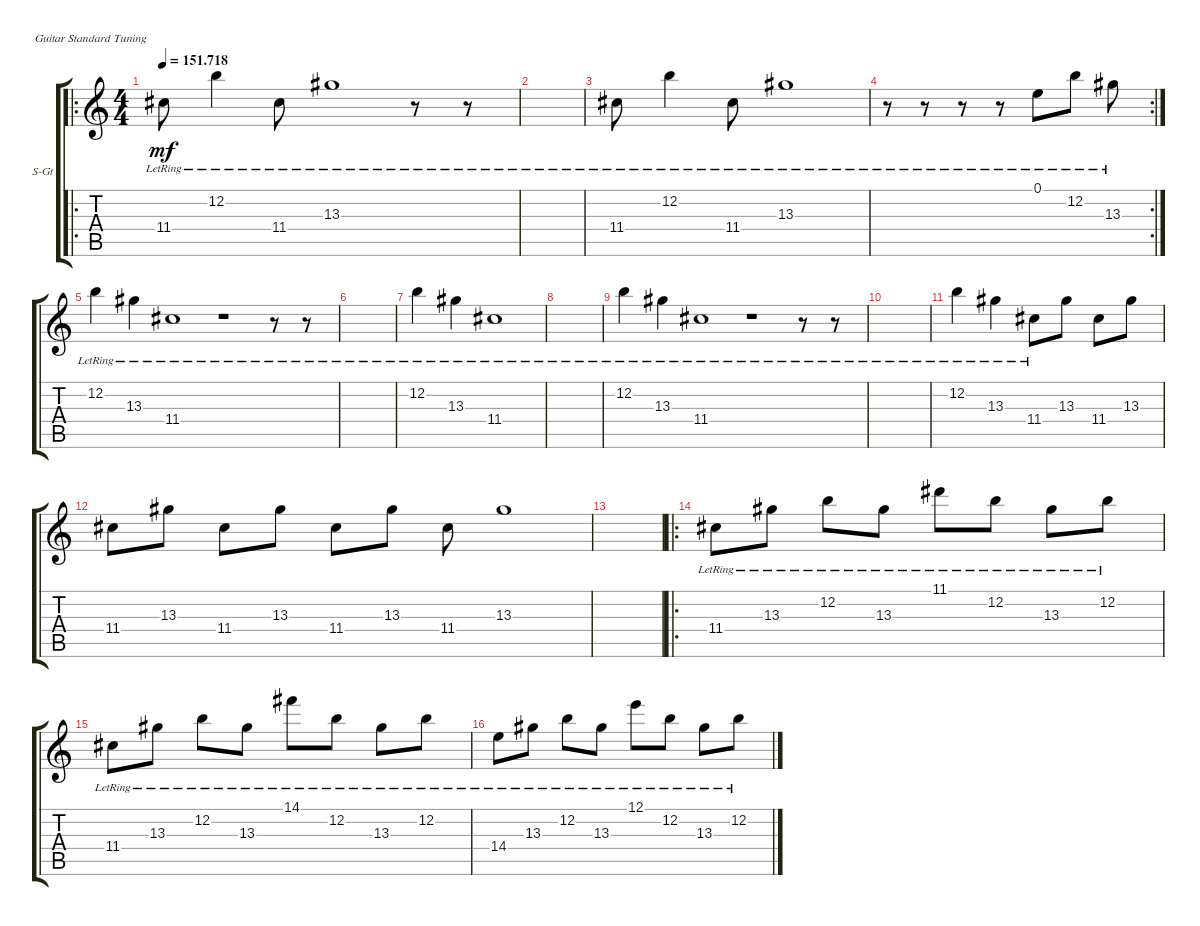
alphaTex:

\defaultSystemsLayout 4
\bracketExtendMode groupsimilarinstruments
\firstSystemTrackNameOrientation horizontal
\otherSystemsTrackNameOrientation horizontal
\track ("Steel Guitar" "S-Gt") {instrument acousticguitarsteel}
\staff {score tabs}
\tuning (E4 B3 G3 D3 A2 E2)
\ro
\ts (4 4)
\tempo
151.718
\accidentals auto
\clef g2
\ottava regular
\simile none
\ks c
11.4{lr}.8{dy mf} 12.2{lr}.4 11.4{lr}.8 13.3{lr}.1 r.8 r.8 |
|
11.4{lr}.8 12.2{lr}.4 11.4{lr}.8 13.3{lr}.1 |
\rc 2
r.8 r.8 r.8 r.8 0.1{lr}.8 12.2{lr}.8 13.3{lr}.8 |
12.2{lr}.4 13.3{lr}.4 11.4{lr}.1 r.1 r.8 r.8 |
|
12.2{lr}.4 13.3{lr}.4 11.4{lr}.1 |
|
12.2{lr}.4 13.3{lr}.4 11.4{lr}.1 r.1 r.8 r.8 |
|
12.2{lr}.4 13.3{lr}.4 11.4{lr}.8 13.3.8 11.4.8 13.3.8 |
11.4.8 13.3.8 11.4.8 13.3.8 11.4.8 13.3.8 11.4.8 13.3.1 |
|
\ro
11.4{lr}.8 13.3{lr}.8 12.2{lr}.8 13.3{lr}.8 11.1{lr}.8 12.2{lr}.8 13.3{lr}.8 12.2{lr}.8 |
11.4{lr}.8 13.3{lr}.8 12.2{lr}.8 13.3{lr}.8 14.1{lr}.8 12.2{lr}.8 13.3{lr}.8 12.2{lr}.8 |
14.4{lr}.8 13.3{lr}.8 12.2{lr}.8 13.3{lr}.8 12.1{lr}.8 12.2{lr}.8 13.3{lr}.8 12.2{lr}.8
